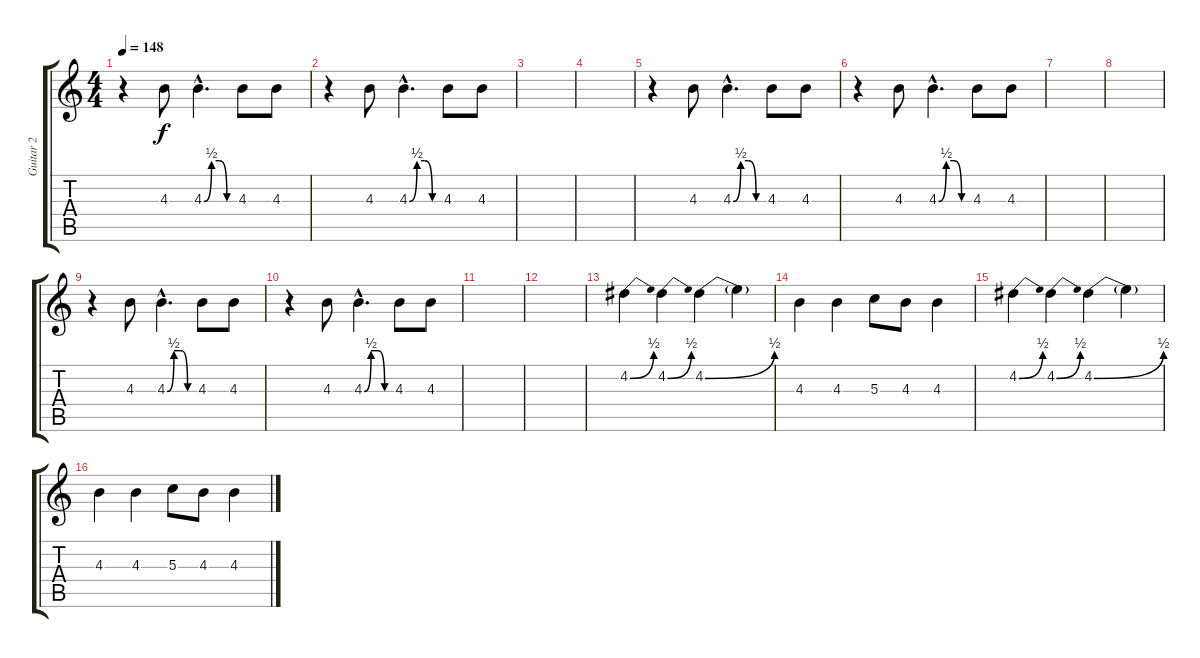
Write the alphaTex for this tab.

\track ("Guitar 2" "Guitar 2") {instrument distortionguitar}
\staff {score tabs}
\tuning (E4 B3 G3 D3 A2 E2) {hide}
\ts (4 4)
\tempo 148
\clef g2
\ks c
r.4{dy f} 4.3.8 4.3{be (custom 0 0 15 2 30 2 45 0 60 0) hac}.4{d} 4.3.8 4.3.8 |
r.4 4.3.8 4.3{be (custom 0 0 15 2 30 2 45 0 60 0) hac}.4{d} 4.3.8 4.3.8 |
|
|
r.4{volume 10 instrument distortionguitar} 4.3.8 4.3{be (custom 0 0 15 2 30 2 45 0 60 0) hac}.4{d} 4.3.8 4.3.8 |
r.4 4.3.8 4.3{be (custom 0 0 15 2 30 2 45 0 60 0) hac}.4{d} 4.3.8 4.3.8 |
|
|
r.4 4.3.8 4.3{be (custom 0 0 15 2 30 2 45 0 60 0) hac}.4{d} 4.3.8 4.3.8 |
r.4 4.3.8 4.3{be (custom 0 0 15 2 30 2 45 0 60 0) hac}.4{d} 4.3.8 4.3.8 |
|
|
4.2{be (bend 0 0 60 2)}.4{volume 16 instrument distortionguitar} 4.2{be (bend 0 0 60 2)}.4{volume 16 instrument distortionguitar} 4.2{be (bend 0 0 60 2)}.4{volume 16 instrument distortionguitar} 4.2{t}.4 |
4.3.4 4.3.4 5.3.8 4.3.8 4.3.4 |
4.2{be (bend 0 0 60 2)}.4{volume 16 instrument distortionguitar} 4.2{be (bend 0 0 60 2)}.4{volume 16 instrument distortionguitar} 4.2{be (bend 0 0 60 2)}.4{volume 16 instrument distortionguitar} 4.2{t}.4 |
4.3.4 4.3.4 5.3.8 4.3.8 4.3.4
